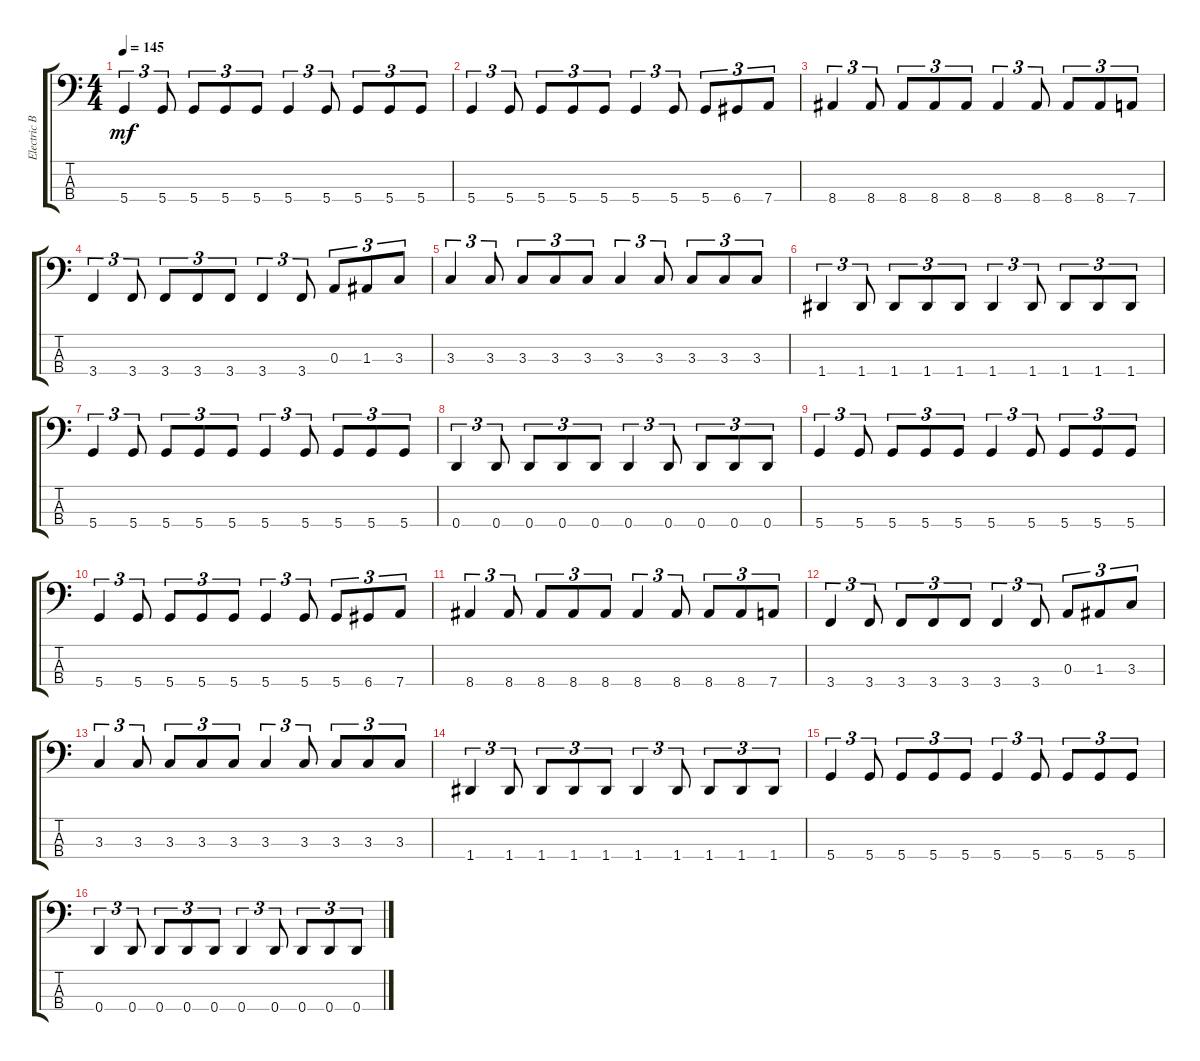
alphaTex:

\track ("Electric Bass" "Electric B") {instrument electricbassfinger}
\staff {score tabs}
\tuning (G2 D2 A1 D1) {hide}
\ts (4 4)
\tempo 145
\clef f4
\ks c
5.4.4{tu (3 2) dy mf} 5.4.8{tu (3 2)} 5.4.8{tu (3 2)} 5.4.8{tu (3 2)} 5.4.8{tu (3 2)} 5.4.4{tu (3 2)} 5.4.8{tu (3 2)} 5.4.8{tu (3 2)} 5.4.8{tu (3 2)} 5.4.8{tu (3 2)} |
5.4.4{tu (3 2)} 5.4.8{tu (3 2)} 5.4.8{tu (3 2)} 5.4.8{tu (3 2)} 5.4.8{tu (3 2)} 5.4.4{tu (3 2)} 5.4.8{tu (3 2)} 5.4.8{tu (3 2)} 6.4.8{tu (3 2)} 7.4.8{tu (3 2)} |
8.4.4{tu (3 2)} 8.4.8{tu (3 2)} 8.4.8{tu (3 2)} 8.4.8{tu (3 2)} 8.4.8{tu (3 2)} 8.4.4{tu (3 2)} 8.4.8{tu (3 2)} 8.4.8{tu (3 2)} 8.4.8{tu (3 2)} 7.4.8{tu (3 2)} |
3.4.4{tu (3 2)} 3.4.8{tu (3 2)} 3.4.8{tu (3 2)} 3.4.8{tu (3 2)} 3.4.8{tu (3 2)} 3.4.4{tu (3 2)} 3.4.8{tu (3 2)} 0.3.8{tu (3 2)} 1.3.8{tu (3 2)} 3.3.8{tu (3 2)} |
3.3.4{tu (3 2)} 3.3.8{tu (3 2)} 3.3.8{tu (3 2)} 3.3.8{tu (3 2)} 3.3.8{tu (3 2)} 3.3.4{tu (3 2)} 3.3.8{tu (3 2)} 3.3.8{tu (3 2)} 3.3.8{tu (3 2)} 3.3.8{tu (3 2)} |
1.4.4{tu (3 2)} 1.4.8{tu (3 2)} 1.4.8{tu (3 2)} 1.4.8{tu (3 2)} 1.4.8{tu (3 2)} 1.4.4{tu (3 2)} 1.4.8{tu (3 2)} 1.4.8{tu (3 2)} 1.4.8{tu (3 2)} 1.4.8{tu (3 2)} |
5.4.4{tu (3 2)} 5.4.8{tu (3 2)} 5.4.8{tu (3 2)} 5.4.8{tu (3 2)} 5.4.8{tu (3 2)} 5.4.4{tu (3 2)} 5.4.8{tu (3 2)} 5.4.8{tu (3 2)} 5.4.8{tu (3 2)} 5.4.8{tu (3 2)} |
0.4.4{tu (3 2)} 0.4.8{tu (3 2)} 0.4.8{tu (3 2)} 0.4.8{tu (3 2)} 0.4.8{tu (3 2)} 0.4.4{tu (3 2)} 0.4.8{tu (3 2)} 0.4.8{tu (3 2)} 0.4.8{tu (3 2)} 0.4.8{tu (3 2)} |
5.4.4{tu (3 2)} 5.4.8{tu (3 2)} 5.4.8{tu (3 2)} 5.4.8{tu (3 2)} 5.4.8{tu (3 2)} 5.4.4{tu (3 2)} 5.4.8{tu (3 2)} 5.4.8{tu (3 2)} 5.4.8{tu (3 2)} 5.4.8{tu (3 2)} |
5.4.4{tu (3 2)} 5.4.8{tu (3 2)} 5.4.8{tu (3 2)} 5.4.8{tu (3 2)} 5.4.8{tu (3 2)} 5.4.4{tu (3 2)} 5.4.8{tu (3 2)} 5.4.8{tu (3 2)} 6.4.8{tu (3 2)} 7.4.8{tu (3 2)} |
8.4.4{tu (3 2)} 8.4.8{tu (3 2)} 8.4.8{tu (3 2)} 8.4.8{tu (3 2)} 8.4.8{tu (3 2)} 8.4.4{tu (3 2)} 8.4.8{tu (3 2)} 8.4.8{tu (3 2)} 8.4.8{tu (3 2)} 7.4.8{tu (3 2)} |
3.4.4{tu (3 2)} 3.4.8{tu (3 2)} 3.4.8{tu (3 2)} 3.4.8{tu (3 2)} 3.4.8{tu (3 2)} 3.4.4{tu (3 2)} 3.4.8{tu (3 2)} 0.3.8{tu (3 2)} 1.3.8{tu (3 2)} 3.3.8{tu (3 2)} |
3.3.4{tu (3 2)} 3.3.8{tu (3 2)} 3.3.8{tu (3 2)} 3.3.8{tu (3 2)} 3.3.8{tu (3 2)} 3.3.4{tu (3 2)} 3.3.8{tu (3 2)} 3.3.8{tu (3 2)} 3.3.8{tu (3 2)} 3.3.8{tu (3 2)} |
1.4.4{tu (3 2)} 1.4.8{tu (3 2)} 1.4.8{tu (3 2)} 1.4.8{tu (3 2)} 1.4.8{tu (3 2)} 1.4.4{tu (3 2)} 1.4.8{tu (3 2)} 1.4.8{tu (3 2)} 1.4.8{tu (3 2)} 1.4.8{tu (3 2)} |
5.4.4{tu (3 2)} 5.4.8{tu (3 2)} 5.4.8{tu (3 2)} 5.4.8{tu (3 2)} 5.4.8{tu (3 2)} 5.4.4{tu (3 2)} 5.4.8{tu (3 2)} 5.4.8{tu (3 2)} 5.4.8{tu (3 2)} 5.4.8{tu (3 2)} |
0.4.4{tu (3 2)} 0.4.8{tu (3 2)} 0.4.8{tu (3 2)} 0.4.8{tu (3 2)} 0.4.8{tu (3 2)} 0.4.4{tu (3 2)} 0.4.8{tu (3 2)} 0.4.8{tu (3 2)} 0.4.8{tu (3 2)} 0.4.8{tu (3 2)}
